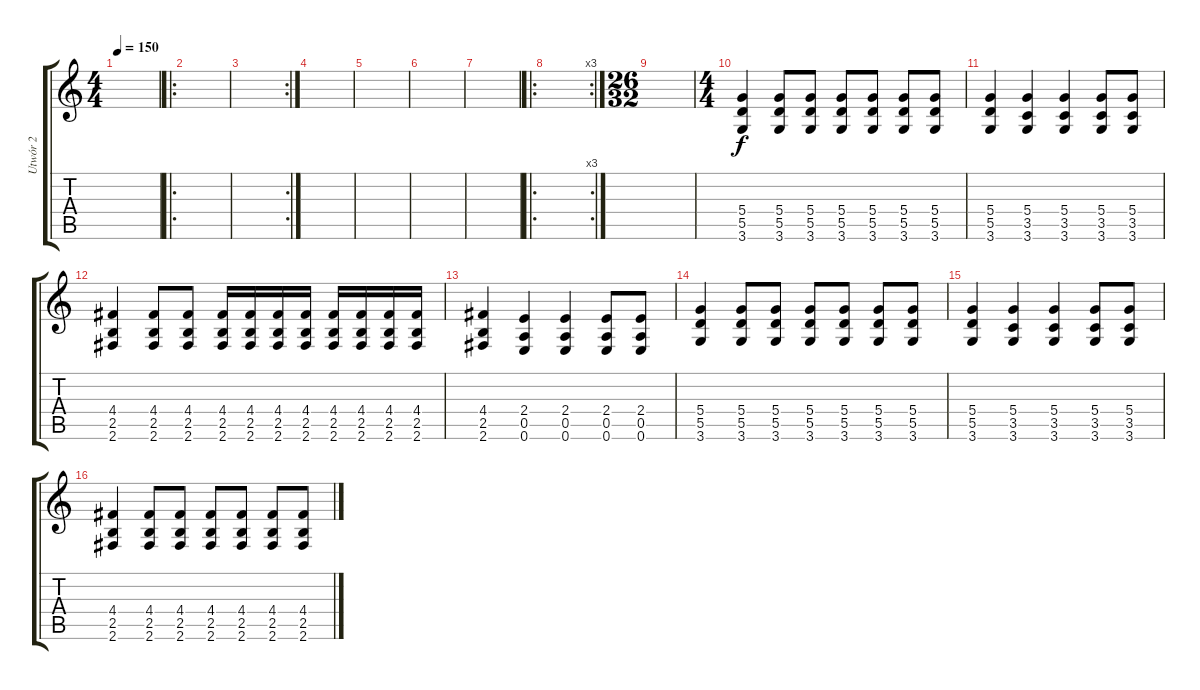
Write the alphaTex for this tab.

\track ("Utwór 2" "Utwór 2") {instrument distortionguitar}
\staff {score tabs}
\tuning (E4 B3 G3 D3 A2 E2) {hide}
\ts (4 4)
\tempo 150
\clef g2
\ks c
|
\ro
|
\rc 2
|
|
|
|
|
\ro
\rc 3
|
\ts (26 32)
|
\ts (4 4)
(5.4 5.5 3.6).4 (5.4 5.5 3.6).8 (5.4 5.5 3.6).8 (5.4 5.5 3.6).8 (5.4 5.5 3.6).8 (5.4 5.5 3.6).8 (5.4 5.5 3.6).8 |
(5.4 5.5 3.6).4 (5.4 3.5 3.6).4 (5.4 3.5 3.6).4 (5.4 3.5 3.6).8 (5.4 3.5 3.6).8 |
(4.4 2.5 2.6).4 (4.4 2.5 2.6).8 (4.4 2.5 2.6).8 (4.4 2.5 2.6).16 (4.4 2.5 2.6).16 (4.4 2.5 2.6).16 (4.4 2.5 2.6).16 (4.4 2.5 2.6).16 (4.4 2.5 2.6).16 (4.4 2.5 2.6).16 (4.4 2.5 2.6).16 |
(4.4 2.5 2.6).4 (2.4 0.5 0.6).4 (2.4 0.5 0.6).4 (2.4 0.5 0.6).8 (2.4 0.5 0.6).8 |
(5.4 5.5 3.6).4 (5.4 5.5 3.6).8 (5.4 5.5 3.6).8 (5.4 5.5 3.6).8 (5.4 5.5 3.6).8 (5.4 5.5 3.6).8 (5.4 5.5 3.6).8 |
(5.4 5.5 3.6).4 (5.4 3.5 3.6).4 (5.4 3.5 3.6).4 (5.4 3.5 3.6).8 (5.4 3.5 3.6).8 |
(4.4 2.5 2.6).4 (4.4 2.5 2.6).8 (4.4 2.5 2.6).8 (4.4 2.5 2.6).8 (4.4 2.5 2.6).8 (4.4 2.5 2.6).8 (4.4 2.5 2.6).8
